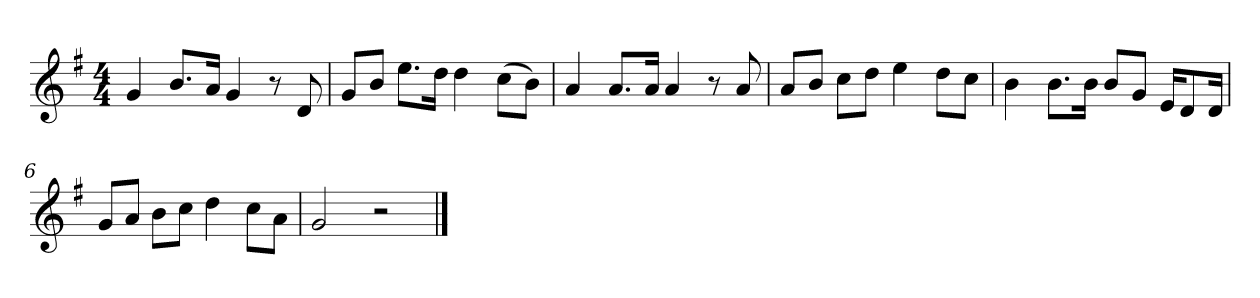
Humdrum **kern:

**kern
*part1
*staff1
*k[f#]
*M4/4
*MM120
=1
4g
8.bL
16aJk
4g
8r
8d
=2
8gL
8bJ
8.eeL
16ddJk
4dd
(8ccL
8bJ)
=3
4a
8.aL
16aJk
4a
8r
8a
=4
8aL
8bJ
8ccL
8ddJ
4ee
8ddL
8ccJ
=5
4b
8.bL
16bJk
8bL
8gJ
16eKL
8d
16dJk
=6
8gL
8aJ
8bL
8ccJ
4dd
8ccL
8aJ
=7
2g
2r
==
*-
